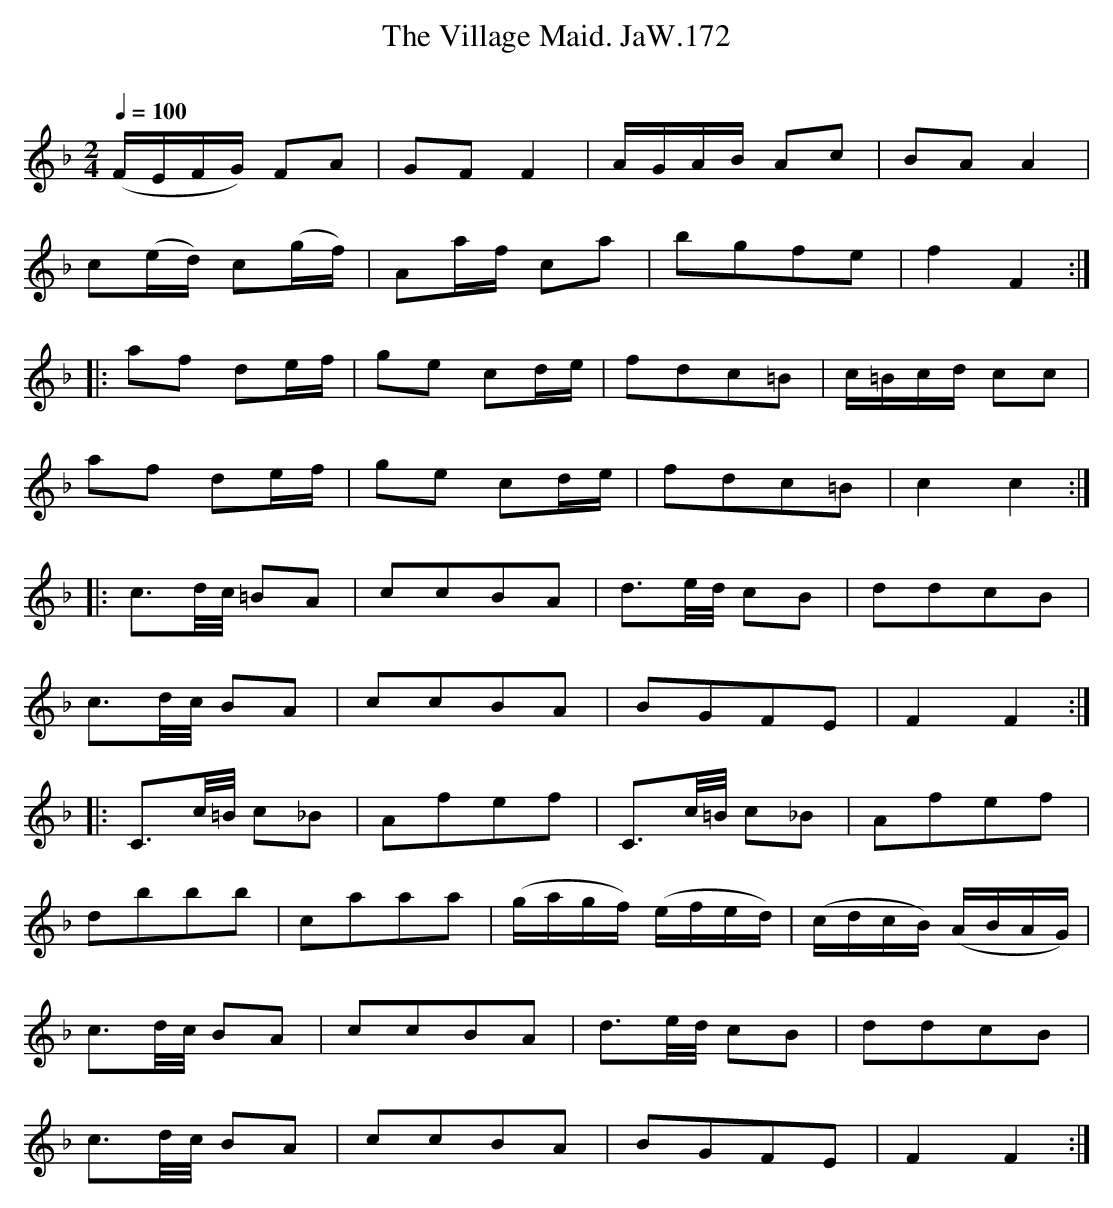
X:1
T:Village Maid. JaW.172, The
M:2/4
L:1/8
Q:1/4=100
O:
K:F
(F/E/F/G/) FA|GFF2|A/G/A/B/ Ac|BAA2|
c(e/d/) c(g/f/)|Aa/f/ ca|bgfe|f2F2:|
|:af de/f/|ge cd/e/|fdc=B|c/=B/c/d/ cc|
af de/f/|ge cd/e/|fdc=B|c2c2:|
|:c3/2d/4c/4 =BA|ccBA|d3/2e/4d/4 cB|ddcB|
c3/2d/4c/4 BA|ccBA|BGFE|F2F2:|
|:C3/2c/4=B/4 c_B|Afef|C3/2c/4=B/4 c_B|Afef|
dbbb|caaa|(g/a/g/f/) (e/f/e/d/)|(c/d/c/B/) (A/B/A/G/)|
c3/2d/4c/4 BA|ccBA|d3/2e/4d/4 cB|ddcB|
c3/2d/4c/4 BA|ccBA|BGFE|F2F2:|
